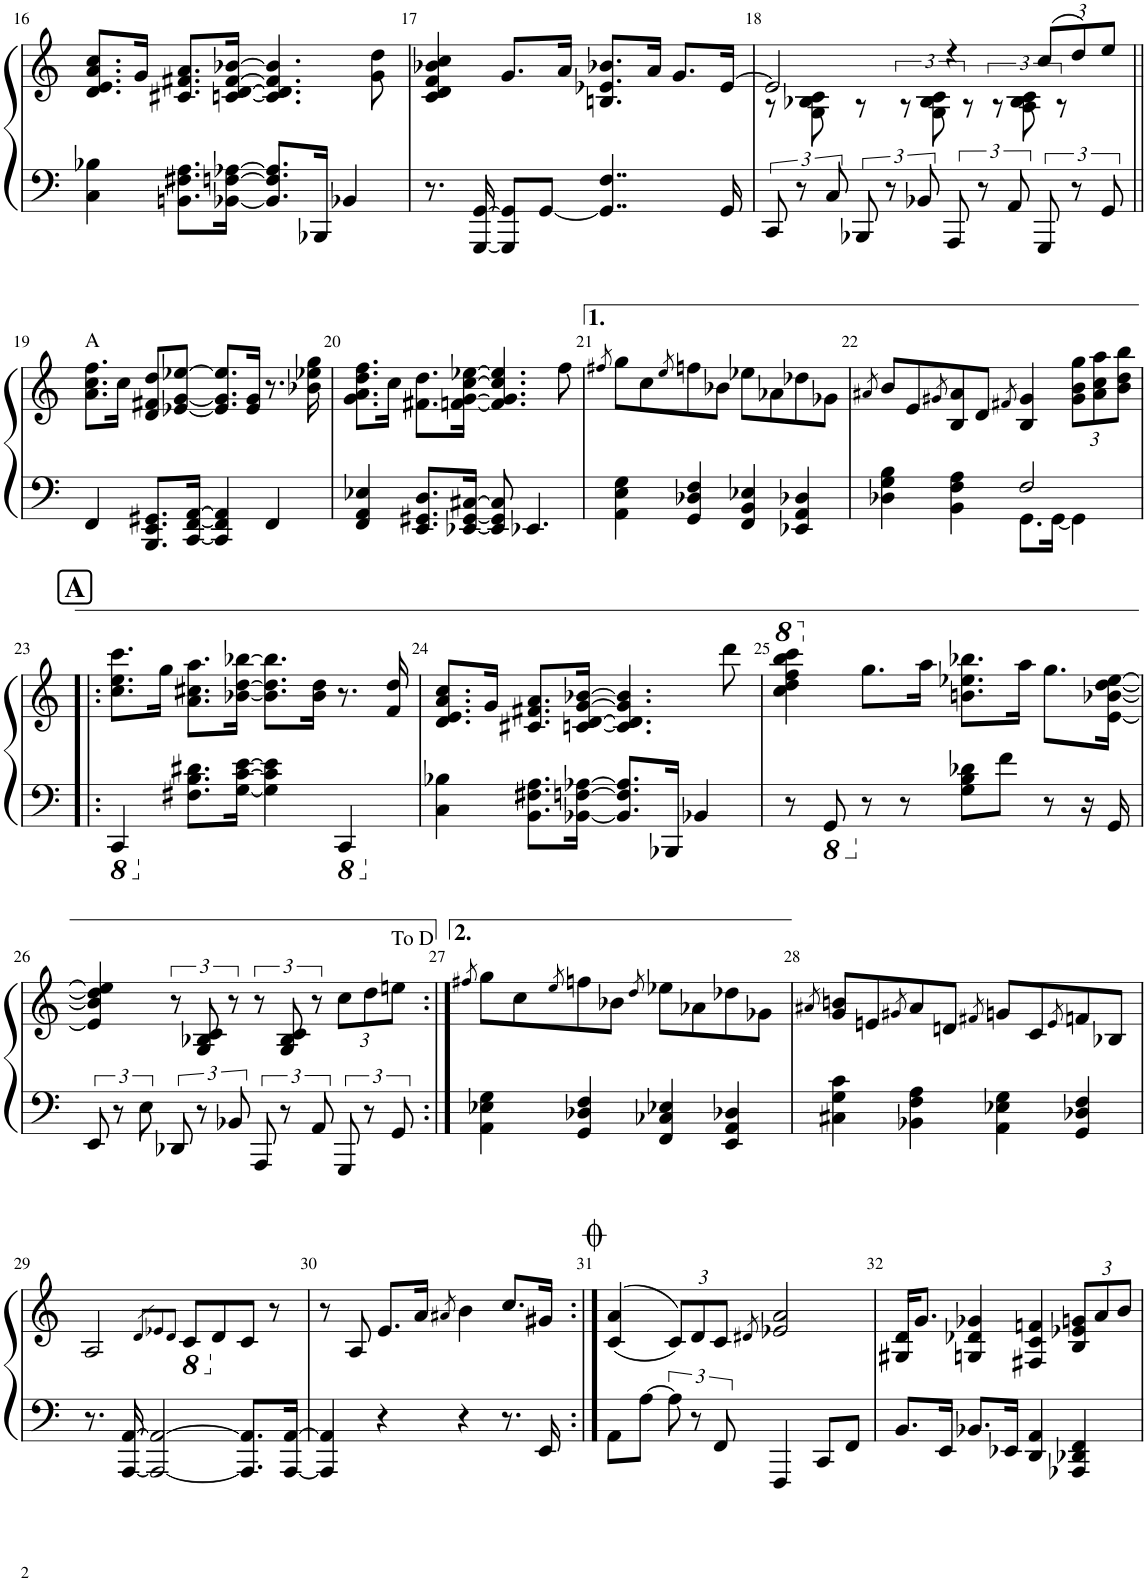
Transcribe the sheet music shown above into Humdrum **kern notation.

**kern	**kern
*part1	*part1
*staff2	*staff1
*I"Piano	*
*I'Pno.	*
!!LO:PB:g=z
*clefF4	*clefG2
*k[]	*k[]
*M4/4	*M4/4
=16	=16
4C\ 4B-X\	8.d/ 8.e/ 8.a/ 8.cc/L
.	16g/Jk
8.BBn\ 8.F#X\ 8.A\L	8.c#X/ 8.f#X/ 8.a/L
[16BB-X\ [16Fn\ [16A-X\Jk	[16cn/ [16d/ [16f#/ [16b-X/Jk
8.BB-/] 8.F/] 8.A-/]L	4.c/] 4.d/] 4.f#/] 4.b-/]
16BBB-X/Jk	.
4BB-X/	.
.	8g\ 8dd\
=17	=17
8.r	4c/ 4d/ 4f/ 4b-X/ 4cc/
[16GGG/ [16GG/	.
8GGG/] 8GG/]L	8.g/L
[8GG/J	.
.	16a/Jk
4..GG/] 4..F/	8.Bn/ 8.e-X/ 8.b-X/L
.	16a/Jk
.	8.g/L
16GG/	[16e-/Jk
=18	=18
*	*^
12CC/	2e-/]	8r
12r	.	.
.	.	8G\ 8B-X\ 8c\
12C/	.	.
12BBB-X/	.	8r
12r	.	.
.	.	12r
12BB-X/	.	.
.	.	12G\ 12B-\ 12c\
12AAA/	4r	.
.	.	12r
12r	.	.
.	.	12r
12AA/	.	.
.	.	12A\ 12B-\ 12c\
*	*Xbrackettup	*
12GGG/	(12cc/L	.
.	.	12r
12r	12dd/)	.
.	.	8ryy
12GG/	12ee/J	.
*	*v	*v
!!LO:LB:g=z
=19||	=19||
!	!LO:TX:a:t=A
4FF/	8.a\ 8.cc\ 8.ff\L
.	16cc\Jk
8.BBB/ 8.EE/ 8.GG#X/L	8d/ 8f#X/ 8dd/L
.	[8e-X/ [8g/ [8ee-X/J
[16CC/ [16FF/ [16AA/Jk	.
4CC/] 4FF/] 4AA/]	8.e-/] 8.g/] 8.ee-/]L
.	16e-/ 16g/Jk
4FF/	8.r
.	16b-X\ 16ee-X\ 16gg\
=20	=20
4FF/ 4AA/ 4E-X/	8.g\ 8.a\ 8.dd\ 8.ff\L
.	16cc\Jk
8.EE/ 8.GG#X/ 8.D/L	8.f#X\ 8.dd\L
[16EE-X/ [16GG#/ [16C#X/Jk	[16fn\ [16g\ [16cc\ [16ee-X\Jk
8EE-/] 8GG#/] 8C#/]	4.f/] 4.g/] 4.cc/] 4.ee-/]
4.EE-X/	.
.	8ff\
=21	=21
.	8qff#X/
4AA\ 4E\ 4G\	8gg\L
.	8cc\
.	8qee/
4GG/ 4D-X/ 4F/	8ffn\
.	8b-X\J
4FF/ 4BB/ 4E-X/	8ee-X\L
.	8a-X\
4EE-X/ 4AA/ 4D-X/	8dd-X\
.	8g-X\J
=22	=22
.	8qa#X/
*^	*
4D-X\ 4G\ 4B\	2ryy	8b/L
.	.	8e/
.	.	8qg#X/
4BB\ 4F\ 4A\	.	8B/ 8a#/
.	.	8d/J
.	.	8qf#X/
2F/	8.GG\L	4B/ 4g#/
.	[16GG\Jk	.
.	4GG\]	12g#\ 12b\ 12gg\L
.	.	12a#\ 12cc\ 12aa\
.	.	12b\ 12dd\ 12bb\J
*v	*v	*
!!LO:LB:g=z
!!LO:REH:place=s1:a:B:cj:fs=14:t=A
=23!|:	=23!|:
*8ba	*
4CCC/	8.cc\ 8.ee\ 8.ccc\L
.	16gg\Jk
*X8ba	*
8.F#X\ 8.B\ 8.d#X\L	8.a\ 8.cc#X\ 8.aa\L
[16G\ [16c\ [16e\Jk	[16b-X\ [16dd\ [16bb-X\Jk
4G\] 4c\] 4e\]	8.b-\] 8.dd\] 8.bb-\]L
.	16b-\ 16dd\Jk
*8ba	*
4CCC/	8.r
.	16f/ 16dd/
=24	=24
*X8ba	*
4C\ 4B-X\	8.d/ 8.e/ 8.a/ 8.cc/L
.	16g/Jk
8.BB\ 8.F#X\ 8.A\L	8.c#X/ 8.f#X/ 8.a/L
[16BB-X\ [16Fn\ [16A-X\Jk	[16cn/ [16d/ [16g/ [16b-X/Jk
8.BB-/] 8.F/] 8.A-/]L	4.c/] 4.d/] 4.g/] 4.b-/]
16BBB-X/Jk	.
4BB-X/	.
.	8ddd\
=25	=25
*	*8va
8r	4ccc\ 4ddd\ 4fff\ 4bbb\ 4cccc\
*8ba	*
8GGG/	.
*X8ba	*
*	*X8va
8r	8.gg\L
8r	.
.	16aa\Jk
8G\ 8B\ 8d-X\L	8.bn\ 8.ee-X\ 8.bb-X\L
8f\J	.
.	16aa\Jk
8r	8.gg\L
16r	.
16GG/	[16e\ [16b-X\ [16dd\ [16ee-\Jk
!!LO:LB:g=z
=26	=26
12EE/	4e/] 4b-/] 4dd/] 4ee-/]
12r	.
12E\	.
*	*brackettup
12DD-X/	12r
12r	12G/ 12B-X/ 12c/
12BB-X/	12r
12AAA/	12r
12r	12G/ 12B-/ 12c/
12AA/	12r
*	*Xbrackettup
12GGG/	12cc\L
12r	12dd\
!	!LO:TX:a:t=To D
12GG/	12een\J
=27:|!	=27:|!
.	8qff#X/
4AA\ 4E-X\ 4G\	8gg\L
.	8cc\
.	8qee/
4GG/ 4D-X/ 4F/	8ffn\
.	8b-X\J
.	8qdd/
4FF/ 4C-X/ 4E-X/	8ee-X\L
.	8a-X\
4EE/ 4AA/ 4D-X/	8dd-X\
.	8g-X\J
=28	=28
.	8qa#X/
4C#X\ 4G\ 4c\	8g/ 8bn/L
.	8en/
.	8qg#X/
4BB-X\ 4F\ 4A\	8a#/
.	8dn/J
.	8qf#X/
4AA\ 4E-X\ 4G\	8gn/L
.	8c/
.	8qe/
4GG/ 4D-X/ 4F/	8fn/
.	8B-X/J
!!LO:LB:g=z
=29	=29
8.r	2A/
[16AAA/ [16AA/	.
2AAA/_ 2AA/_	.
.	8qD/L
.	8qE-X/
.	8qD/J
.	8C/L
.	8d/
8.AAA/] 8.AA/]L	8c/J
.	8r
[16AAA/ [16AA/Jk	.
=30	=30
4AAA/] 4AA/]	8r
.	8A/
4r	8.e/L
.	16a/Jk
.	8qa#X/
4r	4b\
8.r	8.cc/L
16EE/	16g#X/Jk
=31:|!	=31:|!
8AA\L	(>(<4c/ 4a/
[8A\J	.
12A\]	12c/L))
12r	12d/
12FF/	12c/J
.	8qd#X/
4FFF/	2e-X/ 2a/
8CC/L	.
8FF/J	.
=32	=32
8.BB/L	16G#X/ 16d/KL
.	8.g/J
16EE/Jk	.
8.BB-X/L	4Gn/ 4d-X/ 4g-X/
16EE-X/Jk	.
4DD/ 4AA/	4F#X/ 4c/ 4fn/
4AAA-X/ 4DD-X/ 4FF/	12B/ 12e-X/ 12gn/L
.	12a/
.	12b/J
=	=
*-	*-
